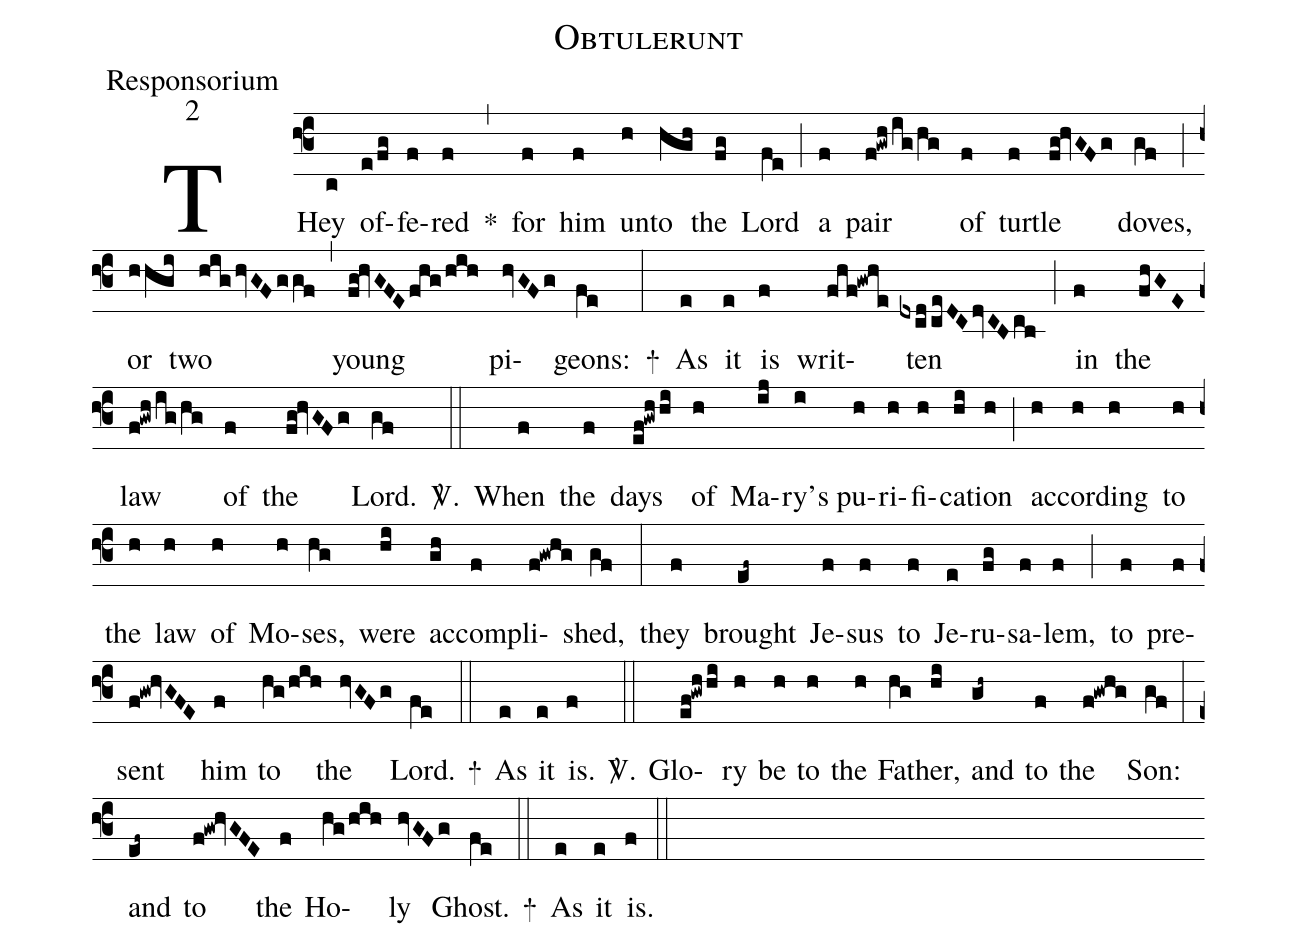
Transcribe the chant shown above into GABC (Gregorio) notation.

name:Obtulerunt;
office-part:Responsorium;
mode:2;
%%
(f3) THey(c) of(e/fg)fe(f)red(f) *(,) for(f) him(f) un(h)to(hgh) the(fg) Lord(fe) (;) a(f) pair(f!gwh/ig/hg) of(f) tur(f)tle(fg!hvGFg) doves,(gf) (;) or(hhgi) two(hig/hvGFggf) (,) young(fg!hvGFE/fhg/hih) pi(hvGFg)geons:(fe) +(:) As(e) it(e) is(f) writ(fhf!gwhe)ten(dxcd/ceDC/dvCB/cb) (;) in(f) the(fhGE) law(f!gwh/ig/hg) of(f) the(fg!hvGFg) Lord.(gf) <sp>V/</sp>.(::) When(f) the(f) days(ef!gwhhi) of(h) Ma(ij)ry'(i)s pu(h)ri(h)fi(h)ca(hi)tion(h) (;) ac(h)cor(h)ding(h) to(h) the(h) law(h) of(h) Mo(h)ses,(hg) were(hi) ac(gh)com(f)pli(f!gwhg)shed,(gf) (:) they(f) brought(ef~) Je(f)sus(f) to(f) Je(e)ru(fg)sa(f)lem,(f) (;) to(f) pre(f)sent(f!gw!hvGFE) him(f) to(hg/hih) the(hvGFg) Lord.(fe) +(::) As(e) it(e) is.(f) <sp>V/</sp>.(::) Glo(ef!gwhhi)ry(h) be(h) to(h) the(h) Fa(hg)ther,(hi) and(gh~) to(f) the(f!gwhg) Son:(gf) (:) and(ef~) to(f!gw!hvGFE) the(f) Ho(hg/hih)ly(hvGFg) Ghost.(fe) +(::) As(e) it(e) is.(f) (::)
